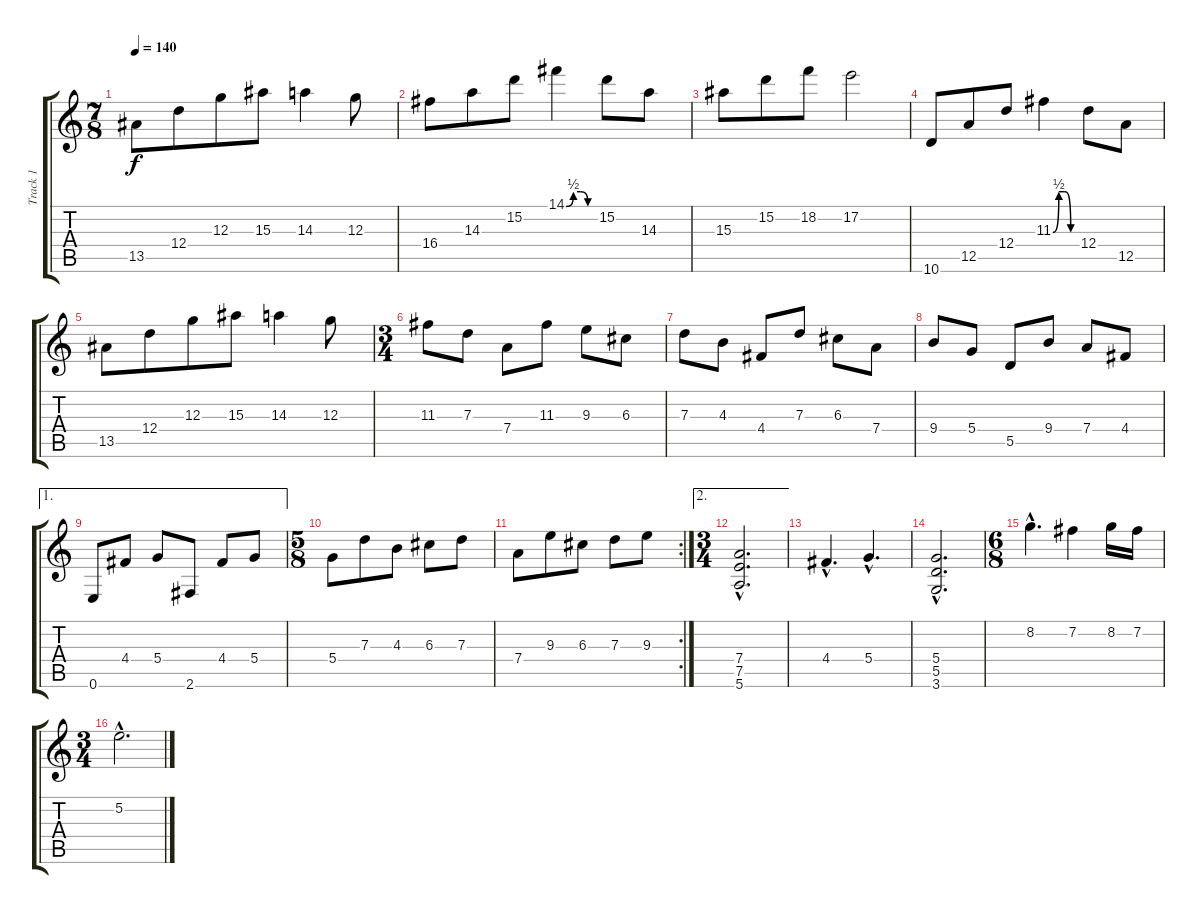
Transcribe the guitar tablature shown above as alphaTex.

\track ("Track 1" "Track 1") {instrument distortionguitar}
\staff {score tabs}
\tuning (E4 B3 G3 D3 A2 E2) {hide}
\ts (7 8)
\tempo 140
\clef g2
\ks c
13.5.8{dy f} 12.4.8 12.3.8 15.3.8 14.3.4 12.3.8 |
16.4.8 14.3.8 15.2.8 14.1{be (custom 0 0 15 2 30 2 45 0 60 0)}.4 15.2.8 14.3.8 |
15.3.8 15.2.8 18.2.8 17.2.2 |
10.6.8 12.5.8 12.4.8 11.3{be (custom 0 0 15 2 30 2 45 0 60 0)}.4 12.4.8 12.5.8 |
13.5.8 12.4.8 12.3.8 15.3.8 14.3.4 12.3.8 |
\ts (3 4)
11.3.8 7.3.8 7.4.8 11.3.8 9.3.8 6.3.8 |
7.3.8 4.3.8 4.4.8 7.3.8 6.3.8 7.4.8 |
9.4.8 5.4.8 5.5.8 9.4.8 7.4.8 4.4.8 |
\ae 1
0.6.8 4.4.8 5.4.8 2.6.8 4.4.8 5.4.8 |
\ts (5 8)
5.4.8 7.3.8 4.3.8 6.3.8 7.3.8 |
\rc 2
7.4.8 9.3.8 6.3.8 7.3.8 9.3.8 |
\ae 2
\ts (3 4)
(7.4{hac} 7.5{hac} 5.6{hac}).2{d} |
4.4{hac}.4{d} 5.4{hac}.4{d} |
(5.4{hac} 5.5{hac} 3.6{hac}).2{d} |
\ts (6 8)
8.2{hac}.4{d} 7.2.4 8.2.16 7.2.16 |
\ts (3 4)
5.2{hac}.2{d}
